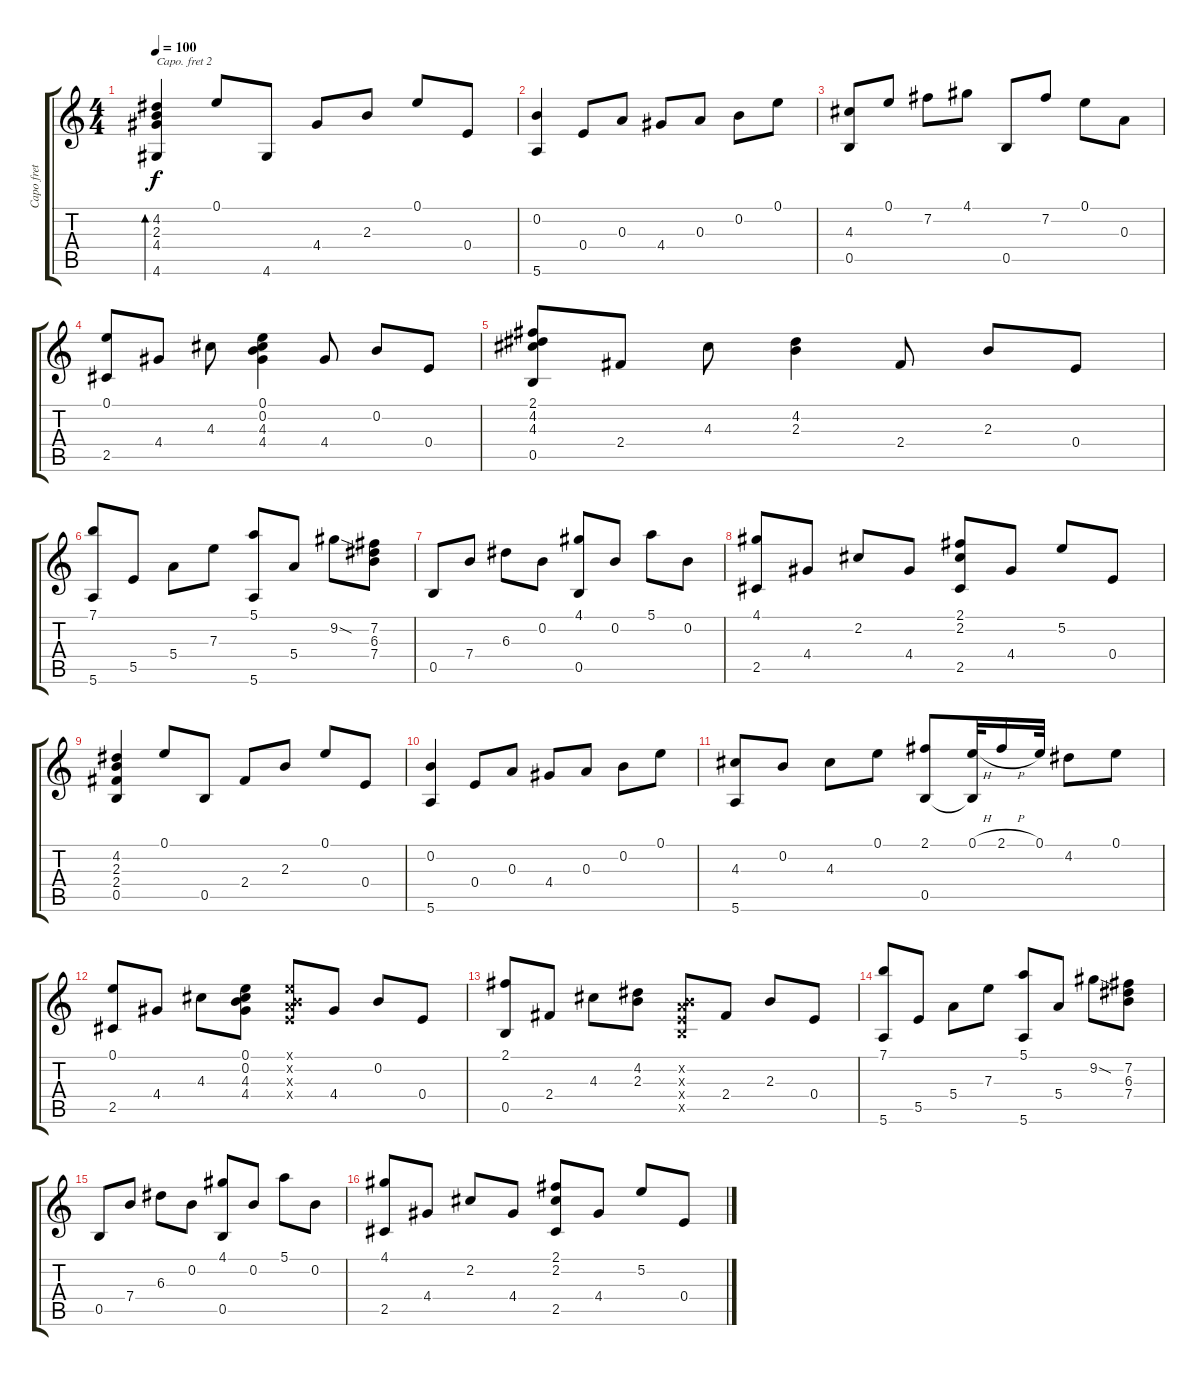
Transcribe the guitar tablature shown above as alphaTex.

\track ("Capo fret 2" "Capo fret ") {instrument acousticguitarnylon}
\staff {score tabs}
\capo 2
\tuning (D4 A3 G3 D3 A2 D2) {hide}
\ts (4 4)
\tempo 100
\clef g2
\ks c
(4.2 2.3 4.4 4.6).4{bd 240 dy f} 0.1.8 4.6.8 4.4.8 2.3.8 0.1.8 0.4.8 |
(0.2 5.6).4 0.4.8 0.3.8 4.4.8 0.3.8 0.2.8 0.1.8 |
(4.3 0.5).8 0.1.8 7.2.8 4.1.8 0.5.8 7.2.8 0.1.8 0.3.8 |
(0.1 2.5).8 4.4.8 4.3.8 (0.1 0.2 4.3 4.4).4 4.4.8 0.2.8 0.4.8 |
(2.1 4.2 4.3 0.5).8 2.4.8 4.3.8 (4.2 2.3).4 2.4.8 2.3.8 0.4.8 |
(7.1 5.6).8 5.5.8 5.4.8 7.3.8 (5.1 5.6).8 5.4.8 9.2{sod}.8 (7.2 6.3 7.4).8 |
0.5.8 7.4.8 6.3.8 0.2.8 (4.1 0.5).8 0.2.8 5.1.8 0.2.8 |
(4.1 2.5).8 4.4.8 2.2.8 4.4.8 (2.1 2.2 2.5).8 4.4.8 5.2.8 0.4.8 |
(4.2 2.3 2.4 0.5).4 0.1.8 0.5.8 2.4.8 2.3.8 0.1.8 0.4.8 |
(0.2 5.6).4 0.4.8 0.3.8 4.4.8 0.3.8 0.2.8 0.1.8 |
(4.3 5.6).8 0.2.8 4.3.8 0.1.8 (2.1 0.5).8 (0.1{h} 0.5{t}).32 2.1{h}.16 0.1.32 4.2.8 0.1.8 |
(0.1 2.5).8 4.4.8 4.3.8 (0.1 0.2 4.3 4.4).8 (0.1{x} 0.2{x} 0.3{x} 0.4{x}).8 4.4.8 0.2.8 0.4.8 |
(2.1 0.5).8 2.4.8 4.3.8 (4.2 2.3).8 (0.2{x} 0.3{x} 0.4{x} 0.5{x}).8 2.4.8 2.3.8 0.4.8 |
(7.1 5.6).8 5.5.8 5.4.8 7.3.8 (5.1 5.6).8 5.4.8 9.2{sod}.8 (7.2 6.3 7.4).8 |
0.5.8 7.4.8 6.3.8 0.2.8 (4.1 0.5).8 0.2.8 5.1.8 0.2.8 |
(4.1 2.5).8 4.4.8 2.2.8 4.4.8 (2.1 2.2 2.5).8 4.4.8 5.2.8 0.4.8
